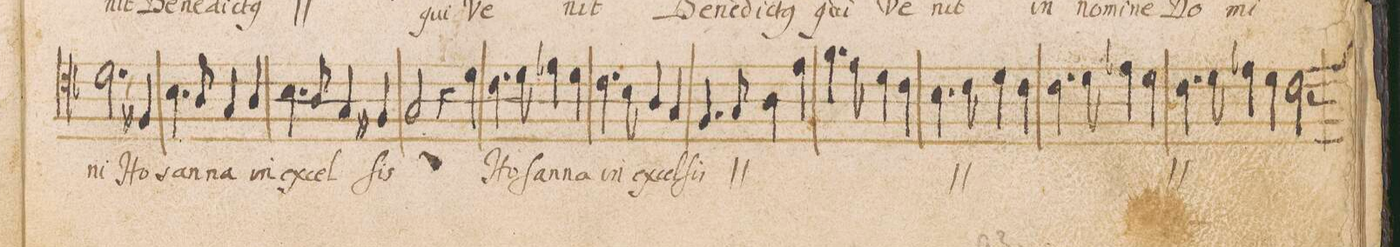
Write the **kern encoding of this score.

**kern	**text
*I"ALTVS	*
*clefC4	*
*k[b-]	*
*met(C|)	*
*M2/1	*
2.d\	-ni
4F#X/	Ho-
4.B-\	-san-
8A/	-na
4G/	in
4A/	ex-
=21-	=21-
4.B-\	-cel-
8A/	.
4G/	.
4F#X/	.
2G/	-ſis
4r	.
4d\	Ho-
=22-	=22-
4.cny\	-ſan-
8d\	-na
4e-X\	in
4d\	ex-
4.c\	-cel-
8B-\	.
4A/	.
4G/	.
=23-	=23-
4.Fny/	.
8G/	.
4A\	-ſis
*	*ij
4eny\	Ho-
4.f\	-ſan-
8e\	-na
4d\	in
4c\	ex-
=24-	=24-
4.B-\	-cel-
8c\	.
4d\	-ſis
4c\	Ho-
4.c\	-ſan-
8d\	-na
4e-X\	in
4d\	ex-
=25-	=25-
4.c\	-cel-
8d\	.
4e-X\	.
4d\	.
2c\	-ſis
*	*Xij
*-	*-
